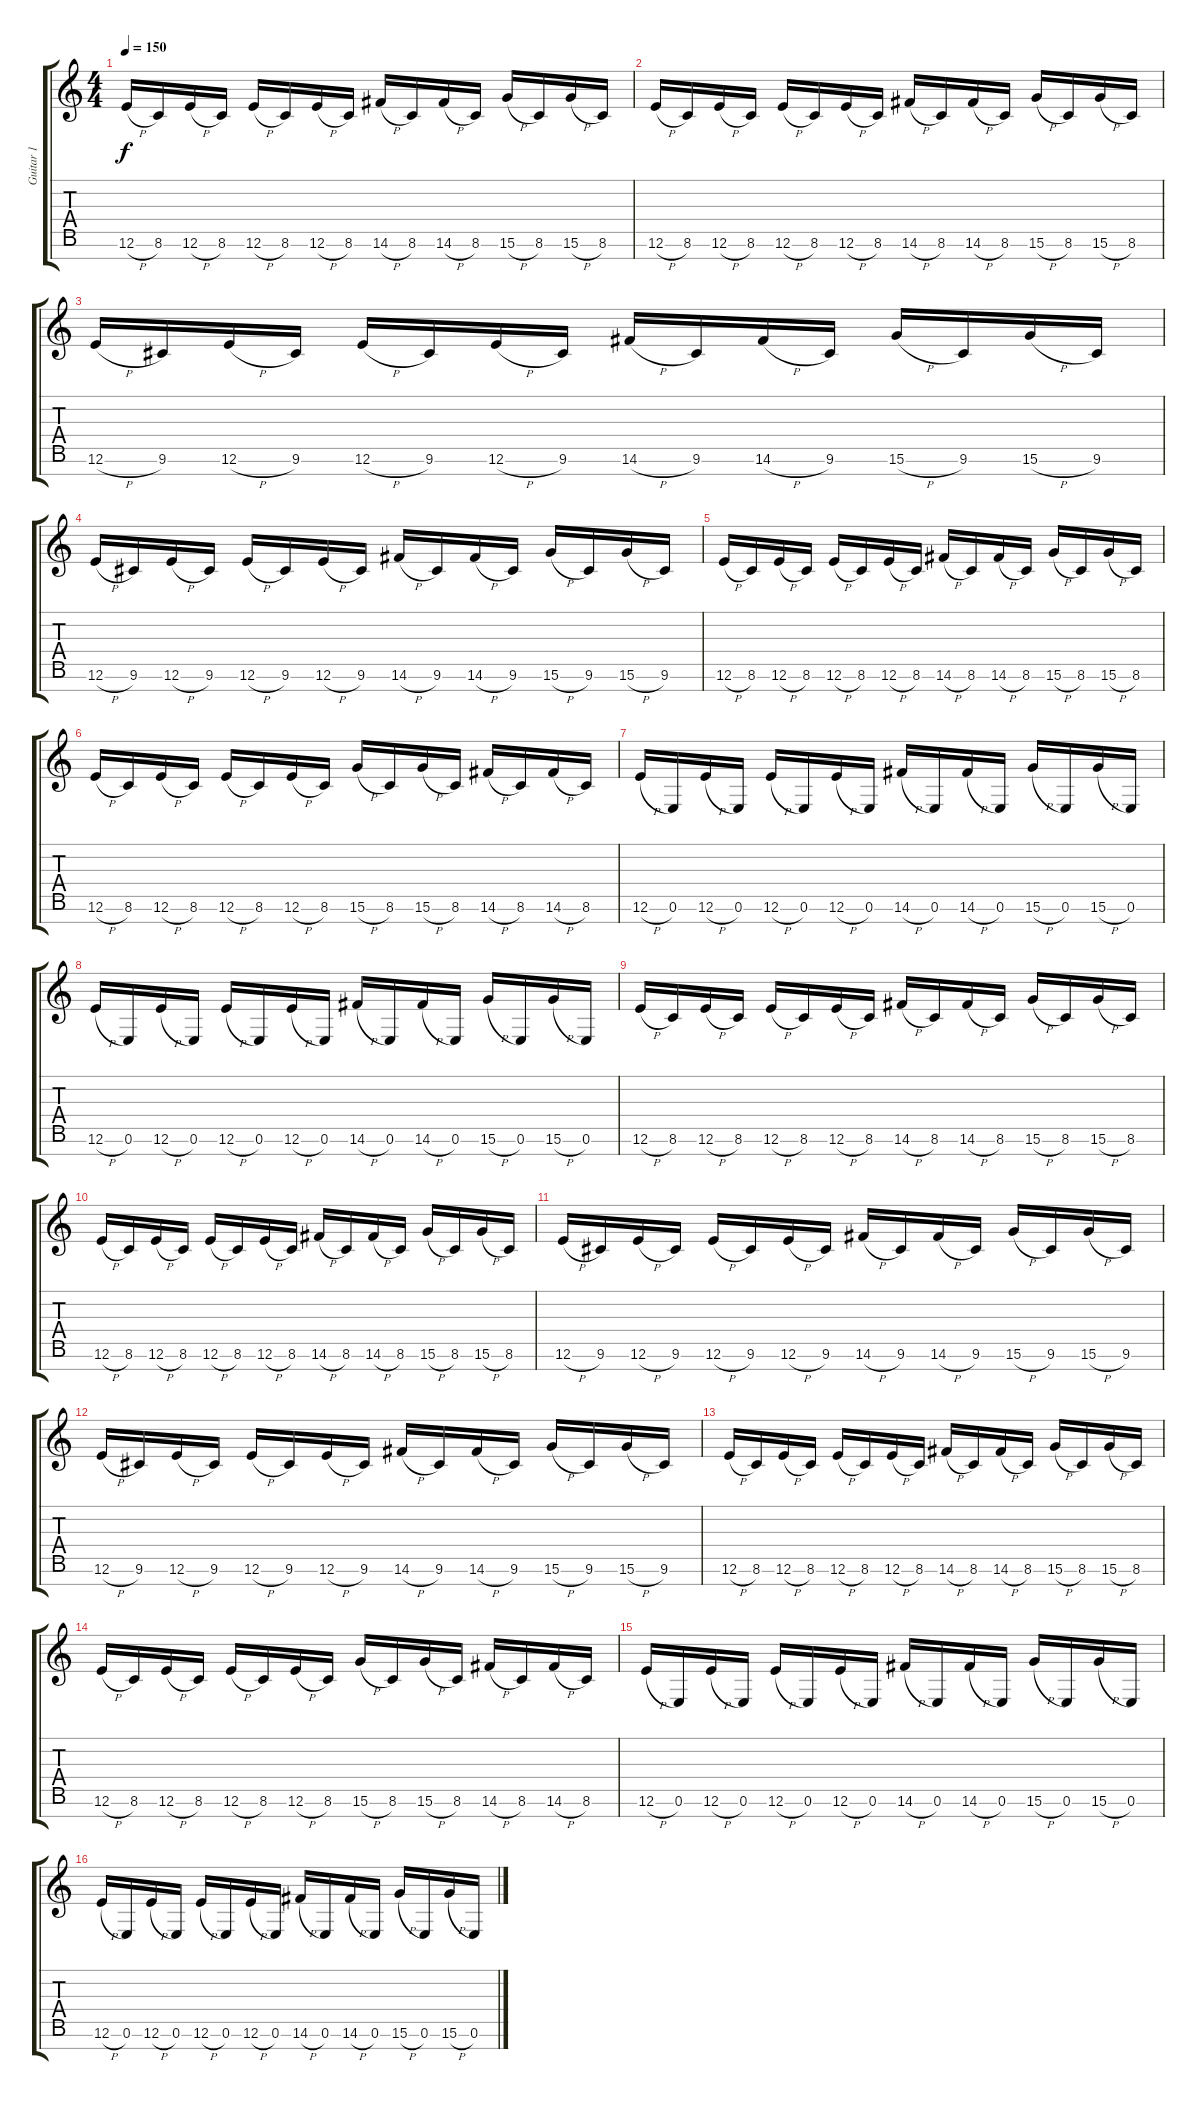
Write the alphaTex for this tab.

\track ("Guitar 1" "Guitar 1") {instrument distortionguitar}
\staff {score tabs}
\tuning (E4 B3 G3 D3 A2 E2 B1) {hide}
\ts (4 4)
\tempo 150
\clef g2
\ks c
12.6{h}.16{dy f} 8.6.16 12.6{h}.16 8.6.16 12.6{h}.16 8.6.16 12.6{h}.16 8.6.16 14.6{h}.16 8.6.16 14.6{h}.16 8.6.16 15.6{h}.16 8.6.16 15.6{h}.16 8.6.16 |
12.6{h}.16 8.6.16 12.6{h}.16 8.6.16 12.6{h}.16 8.6.16 12.6{h}.16 8.6.16 14.6{h}.16 8.6.16 14.6{h}.16 8.6.16 15.6{h}.16 8.6.16 15.6{h}.16 8.6.16 |
12.6{h}.16 9.6.16 12.6{h}.16 9.6.16 12.6{h}.16 9.6.16 12.6{h}.16 9.6.16 14.6{h}.16 9.6.16 14.6{h}.16 9.6.16 15.6{h}.16 9.6.16 15.6{h}.16 9.6.16 |
12.6{h}.16 9.6.16 12.6{h}.16 9.6.16 12.6{h}.16 9.6.16 12.6{h}.16 9.6.16 14.6{h}.16 9.6.16 14.6{h}.16 9.6.16 15.6{h}.16 9.6.16 15.6{h}.16 9.6.16 |
12.6{h}.16 8.6.16 12.6{h}.16 8.6.16 12.6{h}.16 8.6.16 12.6{h}.16 8.6.16 14.6{h}.16 8.6.16 14.6{h}.16 8.6.16 15.6{h}.16 8.6.16 15.6{h}.16 8.6.16 |
12.6{h}.16 8.6.16 12.6{h}.16 8.6.16 12.6{h}.16 8.6.16 12.6{h}.16 8.6.16 15.6{h}.16 8.6.16 15.6{h}.16 8.6.16 14.6{h}.16 8.6.16 14.6{h}.16 8.6.16 |
12.6{h}.16 0.6.16 12.6{h}.16 0.6.16 12.6{h}.16 0.6.16 12.6{h}.16 0.6.16 14.6{h}.16 0.6.16 14.6{h}.16 0.6.16 15.6{h}.16 0.6.16 15.6{h}.16 0.6.16 |
12.6{h}.16 0.6.16 12.6{h}.16 0.6.16 12.6{h}.16 0.6.16 12.6{h}.16 0.6.16 14.6{h}.16 0.6.16 14.6{h}.16 0.6.16 15.6{h}.16 0.6.16 15.6{h}.16 0.6.16 |
12.6{h}.16 8.6.16 12.6{h}.16 8.6.16 12.6{h}.16 8.6.16 12.6{h}.16 8.6.16 14.6{h}.16 8.6.16 14.6{h}.16 8.6.16 15.6{h}.16 8.6.16 15.6{h}.16 8.6.16 |
12.6{h}.16 8.6.16 12.6{h}.16 8.6.16 12.6{h}.16 8.6.16 12.6{h}.16 8.6.16 14.6{h}.16 8.6.16 14.6{h}.16 8.6.16 15.6{h}.16 8.6.16 15.6{h}.16 8.6.16 |
12.6{h}.16 9.6.16 12.6{h}.16 9.6.16 12.6{h}.16 9.6.16 12.6{h}.16 9.6.16 14.6{h}.16 9.6.16 14.6{h}.16 9.6.16 15.6{h}.16 9.6.16 15.6{h}.16 9.6.16 |
12.6{h}.16 9.6.16 12.6{h}.16 9.6.16 12.6{h}.16 9.6.16 12.6{h}.16 9.6.16 14.6{h}.16 9.6.16 14.6{h}.16 9.6.16 15.6{h}.16 9.6.16 15.6{h}.16 9.6.16 |
12.6{h}.16 8.6.16 12.6{h}.16 8.6.16 12.6{h}.16 8.6.16 12.6{h}.16 8.6.16 14.6{h}.16 8.6.16 14.6{h}.16 8.6.16 15.6{h}.16 8.6.16 15.6{h}.16 8.6.16 |
12.6{h}.16 8.6.16 12.6{h}.16 8.6.16 12.6{h}.16 8.6.16 12.6{h}.16 8.6.16 15.6{h}.16 8.6.16 15.6{h}.16 8.6.16 14.6{h}.16 8.6.16 14.6{h}.16 8.6.16 |
12.6{h}.16 0.6.16 12.6{h}.16 0.6.16 12.6{h}.16 0.6.16 12.6{h}.16 0.6.16 14.6{h}.16 0.6.16 14.6{h}.16 0.6.16 15.6{h}.16 0.6.16 15.6{h}.16 0.6.16 |
12.6{h}.16 0.6.16 12.6{h}.16 0.6.16 12.6{h}.16 0.6.16 12.6{h}.16 0.6.16 14.6{h}.16 0.6.16 14.6{h}.16 0.6.16 15.6{h}.16 0.6.16 15.6{h}.16 0.6.16
